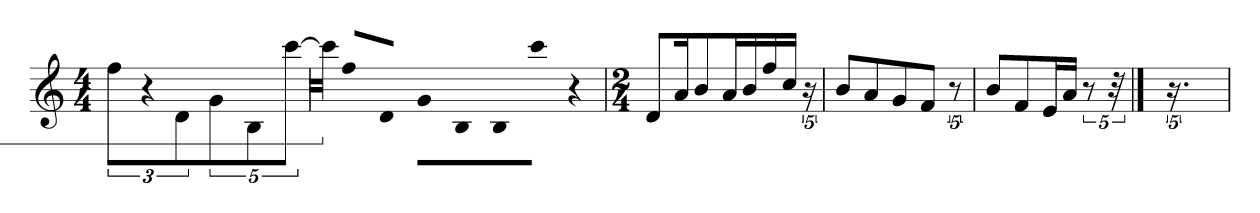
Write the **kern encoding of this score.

**kern
*part1
*staff1
*clefG2
*k[]
*C:
*M4/4
=1
6ff
6r
6d
5g
5B
[10cccJ
=2
40cccJ]
8ffL
8dJ
8gL
8B
8B
8cccJ
4r
=3
*M2/4
8dL
16ak
8b
16aL
16b
16ff
16ccJJ
20r
=4
8bL
8a
8g
8fJ
10r
=5
8bL
8f
16eL
16aJJ
10r
40r
==6
20.r
=
*-
